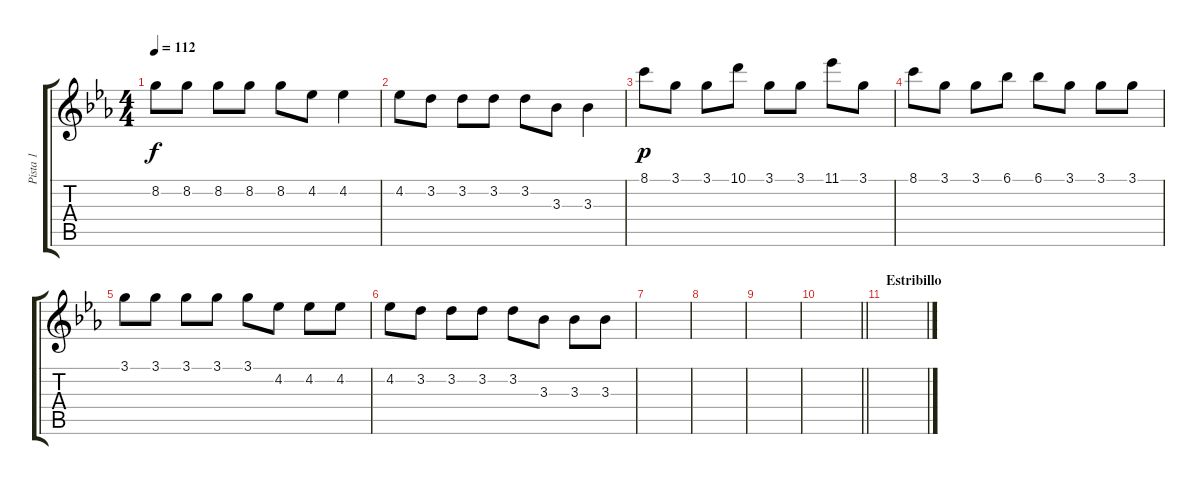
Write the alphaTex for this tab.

\track ("Pista 1" "Pista 1") {instrument distortionguitar}
\staff {score tabs}
\tuning (E4 B3 G3 D3 A2 E2) {hide}
\ts (4 4)
\tempo 112
\clef g2
\ks cminor
8.2.8{dy f} 8.2.8 8.2.8 8.2.8 8.2.8 4.2.8 4.2.4 |
4.2.8 3.2.8 3.2.8 3.2.8 3.2.8 3.3.8 3.3.4 |
8.1.8{dy p} 3.1.8 3.1.8 10.1.8 3.1.8 3.1.8 11.1.8 3.1.8 |
8.1.8 3.1.8 3.1.8 6.1.8 6.1.8 3.1.8 3.1.8 3.1.8 |
3.1.8 3.1.8 3.1.8 3.1.8 3.1.8 4.2.8 4.2.8 4.2.8 |
4.2.8 3.2.8 3.2.8 3.2.8 3.2.8 3.3.8 3.3.8 3.3.8 |
|
|
|
\barLineRight lightlight
|
\section ("" "Estribillo")
